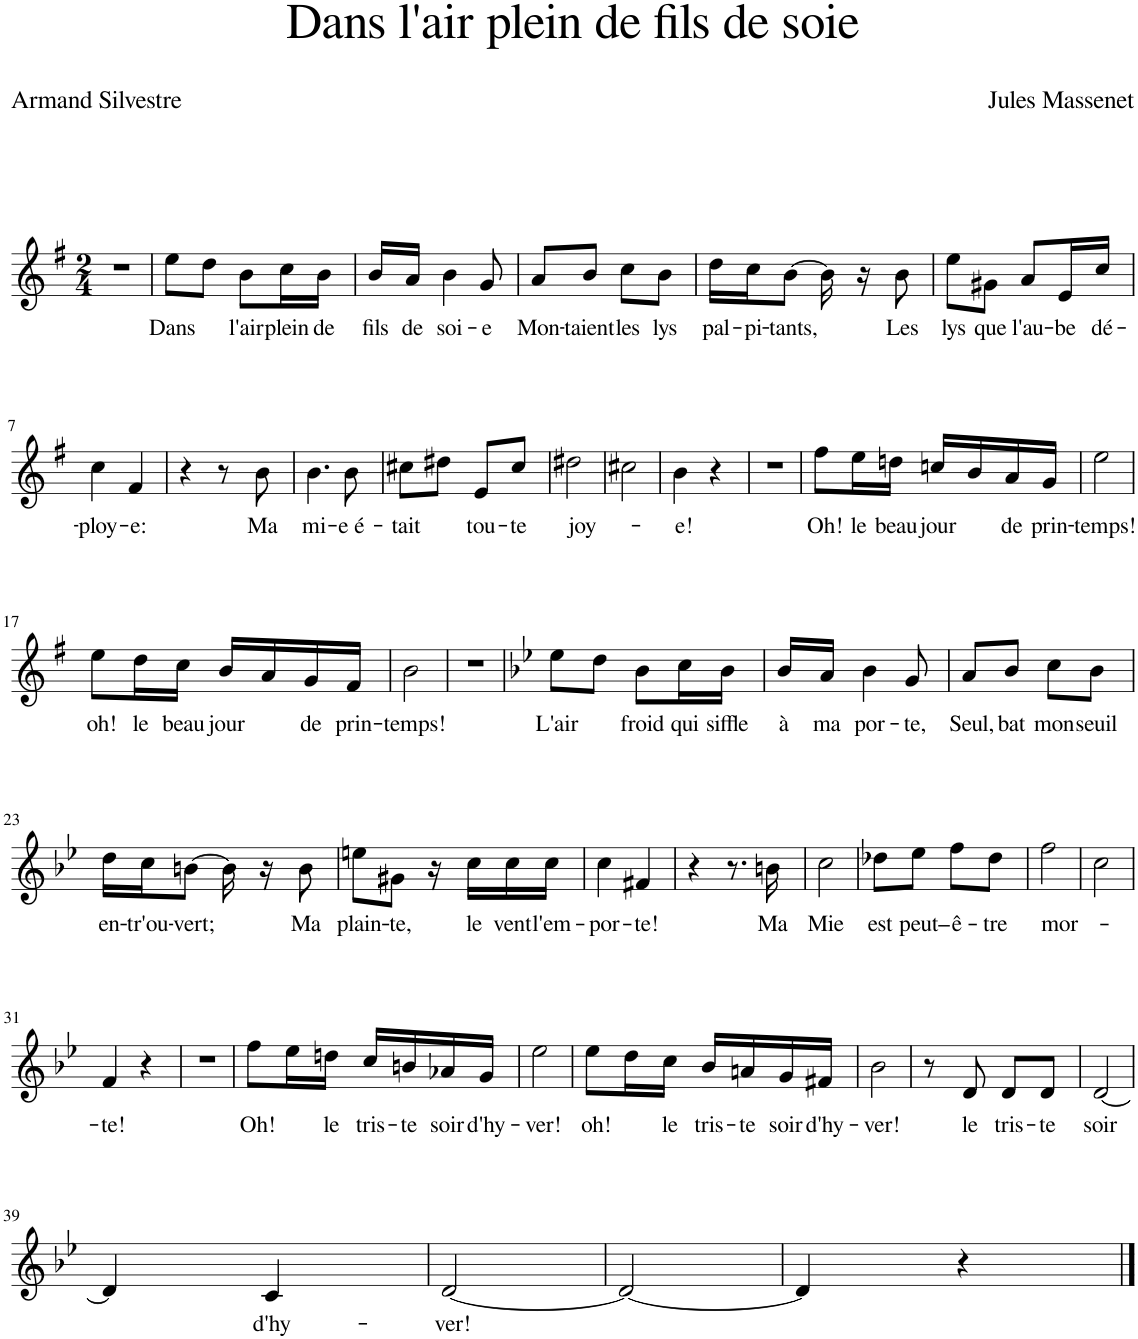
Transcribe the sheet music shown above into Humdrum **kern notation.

**kern	**text
*part1	*part1
*staff1	*staff1
*I"Piano	*
*I'Pno	*
*clefG2	*
*k[f#]	*
*M2/4	*
=1	=1
2r	.
=2	=2
!	!LO:LY:b
8ee\L	Dans
8dd\J	.
!	!LO:LY:b
8b\L	l'air
!	!LO:LY:b
16cc\L	plein
!	!LO:LY:b
16b\JJ	de
=3	=3
!	!LO:LY:b
16b/LL	fils
!	!LO:LY:b
16a/JJ	de
!	!LO:LY:b
4b\	soi-
!	!LO:LY:b
8g/	-e
=4	=4
!	!LO:LY:b
8a/L	Mon-
!	!LO:LY:b
8b/J	-taient
!	!LO:LY:b
8cc\L	les
!	!LO:LY:b
8b\J	lys
=5	=5
!	!LO:LY:b
16dd\LL	pal-
!	!LO:LY:b
16cc\J	-pi-
!	!LO:LY:b
[8b\J	-tants,
16b\]	.
16r	.
!	!LO:LY:b
8b\	Les
=6	=6
!	!LO:LY:b
8ee\L	lys
!	!LO:LY:b
8g#X\J	que
!	!LO:LY:b
8a/L	l'au-
!	!LO:LY:b
16e/L	-be
!	!LO:LY:b
16cc/JJ	dé-
!!LO:LB:g=z
=7	=7
!	!LO:LY:b
4cc\	-ploy-
!	!LO:LY:b
4f#/	-e:
=8	=8
4r	.
8r	.
!	!LO:LY:b
8b\	Ma
=9	=9
!	!LO:LY:b
4.b\	mi-
!	!LO:LY:b
8b\	-e é-
=10	=10
!	!LO:LY:b
8cc#X\L	-tait
8dd#X\J	.
!	!LO:LY:b
8e/L	tou-
!	!LO:LY:b
8cc#/J	-te
=11	=11
!	!LO:LY:b
2dd#X\	joy-
=12	=12
2cc#X\	.
=13	=13
!	!LO:LY:b
4b\	-e!
4r	.
=14	=14
2r	.
=15	=15
!	!LO:LY:b
8ff#\L	Oh!
!	!LO:LY:b
16ee\L	le
!	!LO:LY:b
16ddn\JJ	beau
!	!LO:LY:b
16ccn/LL	jour
16b/	.
!	!LO:LY:b
16a/	de
!	!LO:LY:b
16g/JJ	prin-
=16	=16
!	!LO:LY:b
2ee\	-temps!
!!LO:LB:g=z
=17	=17
!	!LO:LY:b
8ee\L	oh!
!	!LO:LY:b
16dd\L	le
!	!LO:LY:b
16cc\JJ	beau
!	!LO:LY:b
16b/LL	jour
16a/	.
!	!LO:LY:b
16g/	de
!	!LO:LY:b
16f#/JJ	prin-
=18	=18
!	!LO:LY:b
2b\	-temps!
=19	=19
2r	.
=20	=20
*k[b-e-]	*
!	!LO:LY:b
8ee-\L	L'air
8dd\J	.
!	!LO:LY:b
8b-\L	froid
!	!LO:LY:b
16cc\L	qui
!	!LO:LY:b
16b-\JJ	siffle
=21	=21
!	!LO:LY:b
16b-/LL	à
!	!LO:LY:b
16a/JJ	ma
!	!LO:LY:b
4b-\	por-
!	!LO:LY:b
8g/	-te,
=22	=22
!	!LO:LY:b
8a/L	Seul,
!	!LO:LY:b
8b-/J	bat
!	!LO:LY:b
8cc\L	mon
!	!LO:LY:b
8b-\J	seuil
!!LO:LB:g=z
=23	=23
!	!LO:LY:b
16dd\LL	en-
!	!LO:LY:b
16cc\J	-tr'ou-
!	!LO:LY:b
[8bn\J	-vert;
16b\]	.
16r	.
!	!LO:LY:b
8b\	Ma
=24	=24
!	!LO:LY:b
8een\L	plain-
!	!LO:LY:b
8g#X\J	-te,
16r	.
!	!LO:LY:b
16cc\LL	le
!	!LO:LY:b
16cc\	vent
!	!LO:LY:b
16cc\JJ	l'em-
=25	=25
!	!LO:LY:b
4cc\	-por-
!	!LO:LY:b
4f#X/	-te!
=26	=26
4r	.
8.r	.
!	!LO:LY:b
16bn\	Ma
=27	=27
!	!LO:LY:b
2cc\	Mie
=28	=28
!	!LO:LY:b
8dd-X\L	est
!	!LO:LY:b
8ee-\J	peut–
!	!LO:LY:b
8ff\L	ê-
!	!LO:LY:b
8dd-\J	-tre
=29	=29
!	!LO:LY:b
2ff\	mor-
=30	=30
2cc\	.
!!LO:LB:g=z
=31	=31
!	!LO:LY:b
4f/	-te!
4r	.
=32	=32
2r	.
=33	=33
!	!LO:LY:b
8ff\L	Oh!
16ee-\L	.
!	!LO:LY:b
16ddn\JJ	le
!	!LO:LY:b
16cc/LL	tris-
!	!LO:LY:b
16bn/	-te
!	!LO:LY:b
16a-X/	soir
!	!LO:LY:b
16g/JJ	d'hy-
=34	=34
!	!LO:LY:b
2ee-\	-ver!
=35	=35
!	!LO:LY:b
8ee-\L	oh!
16dd\L	.
!	!LO:LY:b
16cc\JJ	le
!	!LO:LY:b
16b-/LL	tris-
!	!LO:LY:b
16an/	-te
!	!LO:LY:b
16g/	soir
!	!LO:LY:b
16f#X/JJ	d'hy-
=36	=36
!	!LO:LY:b
2b-\	-ver!
=37	=37
8r	.
!	!LO:LY:b
8d/	le
!	!LO:LY:b
8d/L	tris-
!	!LO:LY:b
8d/J	-te
=38	=38
!	!LO:LY:b
[2d/	soir
!!LO:LB:g=z
=39	=39
4d/]	.
!	!LO:LY:b
4c/	d'hy-
=40	=40
!	!LO:LY:b
[2d/	-ver!
=41	=41
2d/_	.
=42	=42
4d/]	.
4r	.
==	==
*-	*-
